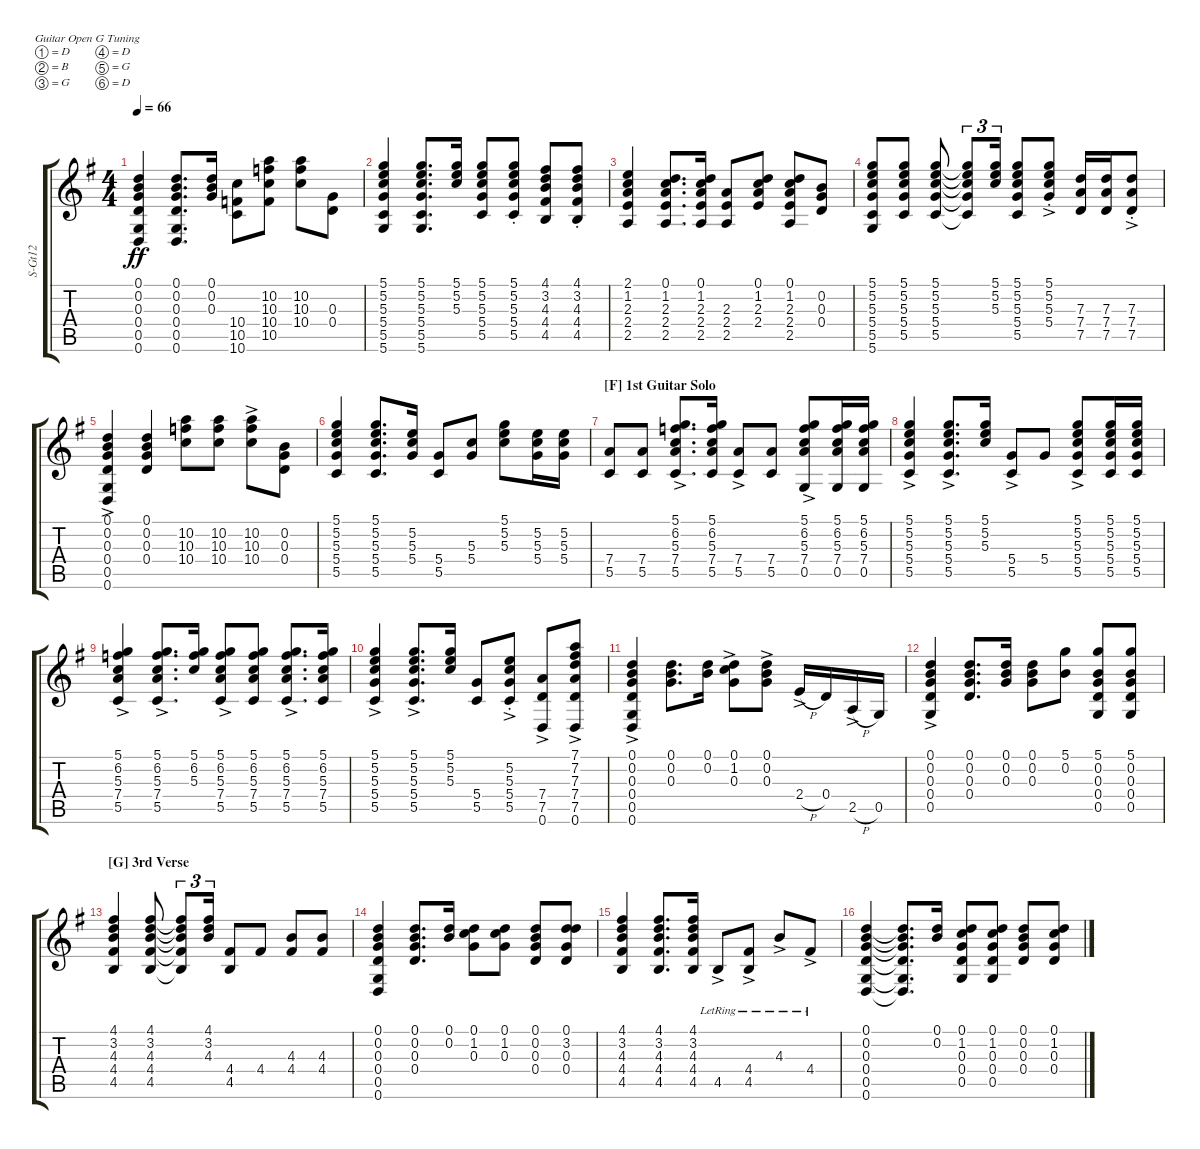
\defaultSystemsLayout 4
\bracketExtendMode groupsimilarinstruments
\otherSystemsTrackNameOrientation horizontal
\track ("12 St. Steel Guitar" "S-Gt12") {instrument acousticguitarsteel}
\staff {score tabs}
\tuning (D4 B3 G3 D3 G2 D2)
\ts (4 4)
\tempo 66
\clef g2
\ks g
(0.6 0.5 0.4 0.3 0.2 0.1).4{dy ff} (0.1 0.2 0.3 0.4 0.5 0.6).8{d} (0.1 0.2 0.3).16 (10.4 10.5 10.6).8 (10.5 10.4 10.3 10.2).8 (10.2 10.3 10.4).8 (0.3 0.4).8 |
(5.1 5.2 5.3 5.4 5.5 5.6).4 (5.6 5.5 5.4 5.3 5.2 5.1).8{d} (5.1 5.2 5.3).16 (5.1 5.2 5.3 5.4 5.5).8 (5.5{st} 5.4 5.3 5.2 5.1).8 (4.1 3.2 4.3 4.4 4.5).8 (4.5{st} 4.4 4.3 3.2 4.1).8 |
(2.1 1.2 2.3 2.4 2.5).4 (2.5 2.4 2.3 1.2 0.1).8{d} (0.1 1.2 2.3 2.4 2.5).16 (2.5 2.4 2.3).8 (0.1 1.2 2.3 2.4).8 (0.1 1.2 2.3 2.4 2.5).8 (0.4 0.3 0.2).8 |
(5.1 5.2 5.3 5.4 5.5 5.6).8 (5.5 5.4 5.3 5.2 5.1).8 (5.1 5.2 5.3 5.4 5.5).8 (5.5{t} 5.4{t} 5.3{t} 5.2{t} 5.1{t}).8{tu (3 2)} (5.1 5.2 5.3).16{tu (3 2)} (5.1 5.2 5.3 5.4 5.5).8 (5.4{ac st} 5.3 5.2 5.1).8 (7.3 7.4 7.5).16 (7.5 7.4 7.3).16 (7.3 7.4 7.5{ac st}).8 |
(0.6{ac} 0.5 0.4 0.3 0.2 0.1).4 (0.1 0.2 0.3 0.4).4 (10.2 10.3 10.4).8 (10.4 10.3 10.2).8 (10.2 10.3 10.4{ac}).8 (0.4 0.3 0.2).8 |
(5.1 5.2 5.3 5.4 5.5).4 (5.5 5.4 5.3 5.2 5.1).8{d} (5.2 5.3 5.4).16 (5.4 5.5).8 (5.4 5.3).8 (5.3 5.2 5.1).8 (5.2 5.3 5.4).16 (5.4 5.3 5.2).16 |
\section ("F" "1st Guitar Solo")
(7.4 5.5).8 (5.5 7.4).8 (5.5{ac} 7.4 5.3 6.2 5.1).8{d} (5.1 6.2 5.3 7.4 5.5).16 (5.5{ac} 7.4).8 (7.4 5.5).8 (0.5{ac} 7.4 5.3 6.2 5.1).8 (0.5 7.4 5.3 6.2 5.1).16 (5.1 6.2 5.3 7.4 0.5).16 |
(5.1 5.2 5.3 5.4 5.5{ac}).4 (5.5{ac} 5.4 5.3 5.2 5.1).8{d} (5.1 5.2 5.3).16 (5.5{ac} 5.4).8 5.4.8 (5.5{ac} 5.4 5.3 5.2 5.1).8 (5.1 5.2 5.3 5.4 5.5).16 (5.5 5.4 5.3 5.2 5.1).16 |
(5.1 6.2 5.3 7.4 5.5{ac}).4 (5.5{ac} 7.4 5.3 6.2 5.1).8{d} (5.1 6.2 5.3).16 (5.1 6.2 5.3 7.4 5.5{ac}).8 (5.5 7.4 5.3 6.2 5.1).8 (5.5{ac} 7.4 5.3 6.2 5.1).8{d} (5.1 6.2 5.3 7.4 5.5).16 |
(5.1 5.2 5.3 5.4 5.5{ac}).4 (5.5{ac} 5.4 5.3 5.2 5.1).8{d} (5.1 5.2 5.3).16 (5.4 5.5).8 (5.5{ac st} 5.4 5.3 5.2).8 (0.6{ac} 7.5 7.4).8 (7.1 7.2 7.3 7.4 7.5 0.6{ac}).8 |
(0.6{ac} 0.5 0.4 0.3 0.2 0.1).4 (0.1 0.2 0.3).8{d} (0.1 0.2).16 (0.1 1.2 0.3{ac}).8 (0.3{ac} 0.2 0.1).8 2.4{h ac}.16 0.4.16 2.5{h ac}.16 0.5.16 |
(0.1 0.2 0.3 0.4 0.5{ac}).4 (0.1 0.2 0.3 0.4).8{d} (0.1 0.2 0.3).16 (0.1 0.2 0.3).8 (5.1 0.2).8 (5.1 0.2 0.3 0.4 0.5).8 (0.5 0.4 0.3 0.2 5.1).8 |
\section ("G" "3rd Verse")
(4.1 3.2 4.3 4.4 4.5).4 (4.1 3.2 4.3 4.4 4.5).8 (4.5{t} 4.4{t} 4.3{t} 3.2{t} 4.1{t}).8{tu (3 2)} (4.1 3.2 4.3).16{tu (3 2)} (4.4 4.5).8 4.4.8 (4.4 4.3).8 (4.3 4.4).8 |
(0.1 0.2 0.3 0.4 0.5 0.6).4 (0.1 0.2 0.3 0.4).8{d} (0.2 0.1).16 (0.1 1.2 0.3).8 (0.3 1.2 0.1).8 (0.1 0.2 0.3 0.4).8 (0.4 0.3 3.2 0.1).8 |
(4.1 3.2 4.3 4.4 4.5).4 (4.5 4.4 4.3 3.2 4.1).8{d} (4.1 3.2 4.3 4.4 4.5).16 4.5{ac lr}.8 (4.5{ac lr} 4.4{lr}).8 4.3{ac lr}.8 4.4{ac lr}.8 |
(0.1 0.2 0.3 0.4 0.5 0.6).4 (0.1{t} 0.2{t} 0.3{t} 0.4{t} 0.5{t} 0.6{t}).8{d} (0.1 0.2).16 (0.1 1.2 0.3 0.4 0.5).8 (0.5 0.4 0.3 1.2 0.1).8 (0.1 0.2 0.3 0.4).8 (0.4 0.3 1.2 0.1).8
